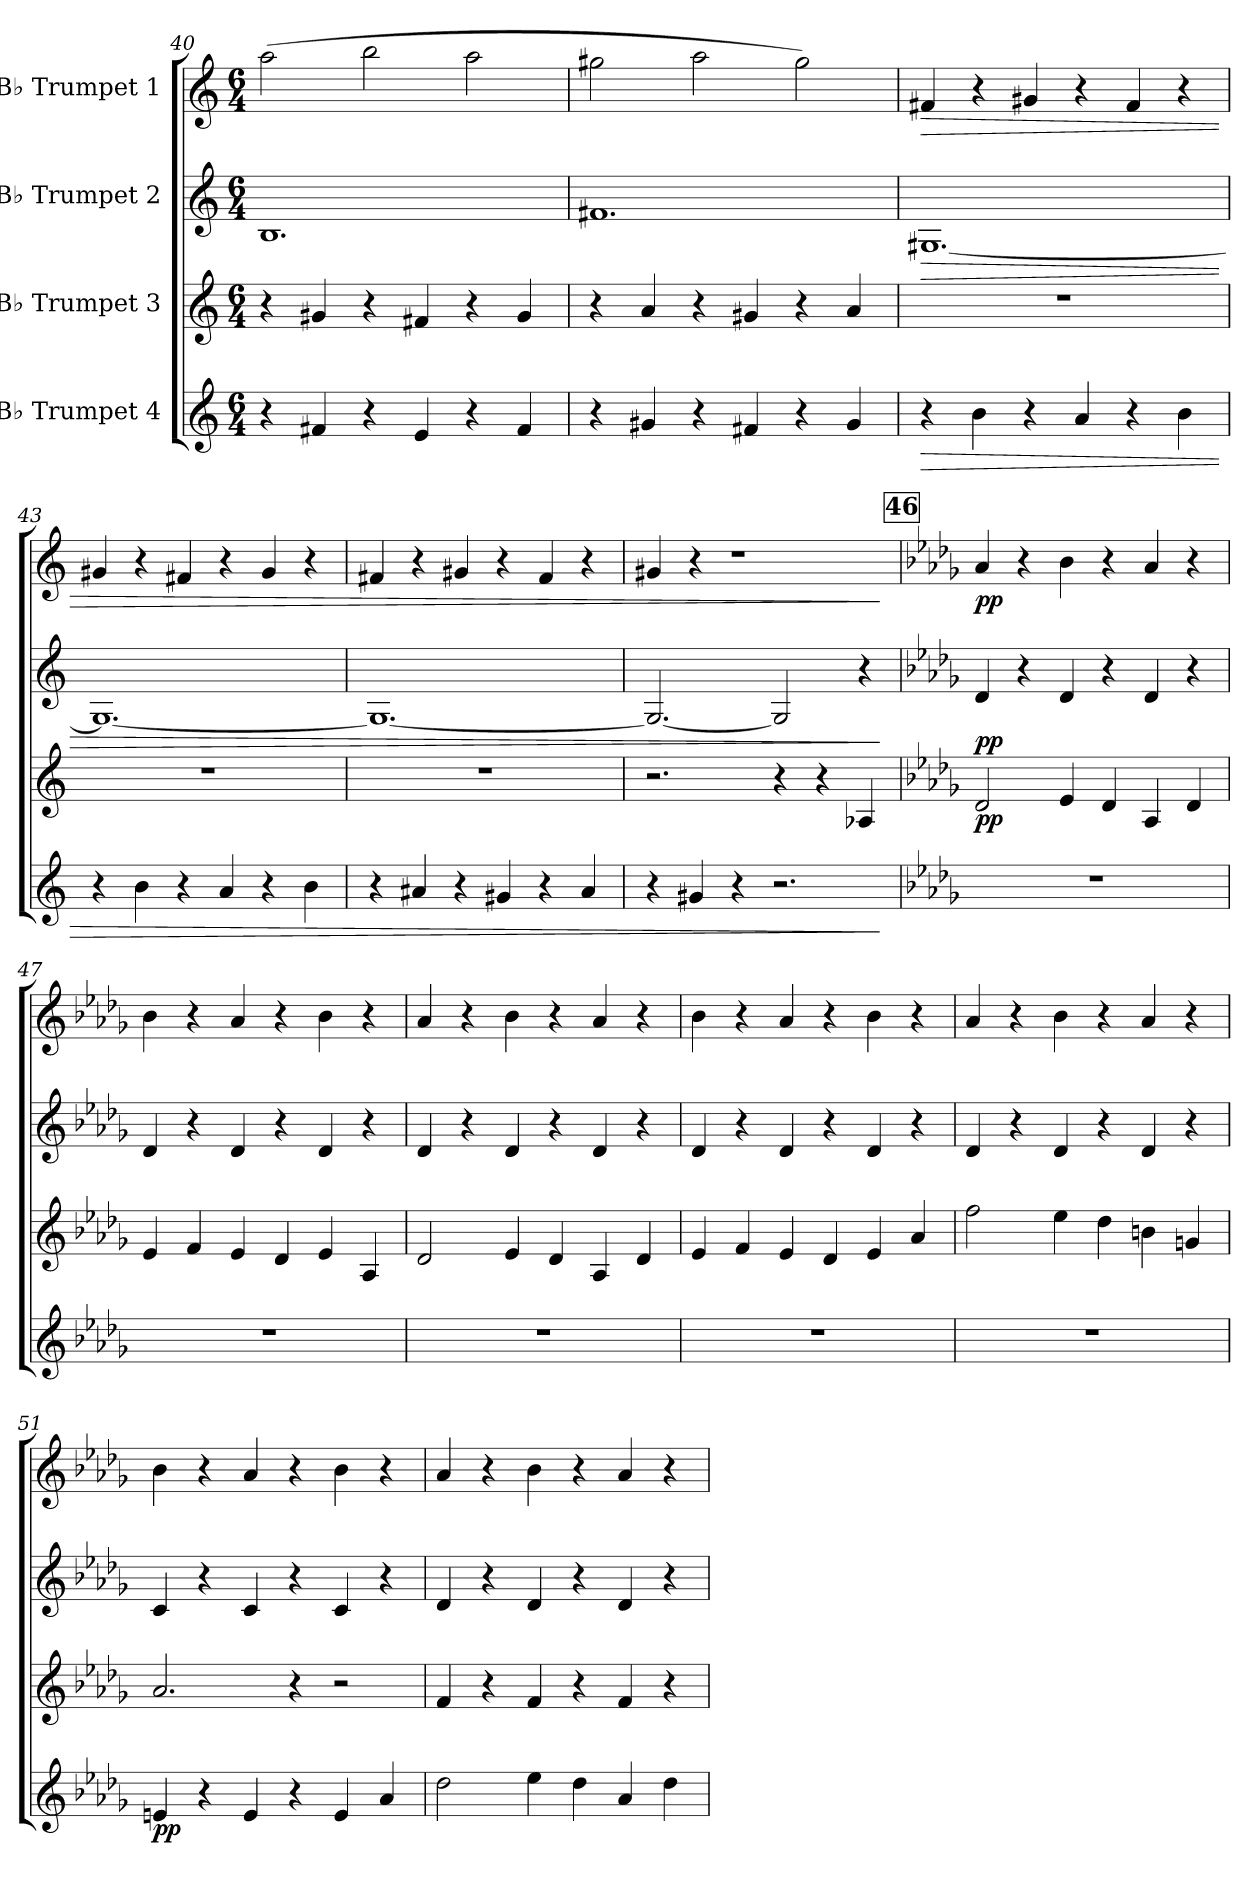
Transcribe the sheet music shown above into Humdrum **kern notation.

**kern	**dynam	**kern	**dynam	**kern	**dynam	**kern	**dynam
*part4	*part4	*part3	*part3	*part2	*part2	*part1	*part1
*staff4	*staff4	*staff3	*staff3	*staff2	*staff2	*staff1	*staff1
*I"B♭ Trumpet 4	*	*I"B♭ Trumpet 3	*	*I"B♭ Trumpet 2	*	*I"B♭ Trumpet 1	*
*clefG2	*	*clefG2	*	*clefG2	*	*clefG2	*
*ITrd1c2	*	*ITrd1c2	*	*ITrd1c2	*	*ITrd1c2	*
*k[b-e-]	*	*k[b-e-]	*	*k[b-e-]	*	*k[b-e-]	*
*M6/4	*	*M6/4	*	*M6/4	*	*M6/4	*
=40	=40	=40	=40	=40	=40	=40	=40
4r	.	4r	.	1.A	.	(2gg\	.
4en/	.	4f#X/	.	.	.	.	.
4r	.	4r	.	.	.	2aa\	.
4d/	.	4en/	.	.	.	.	.
4r	.	4r	.	.	.	2gg\	.
4e/	.	4f#/	.	.	.	.	.
=41	=41	=41	=41	=41	=41	=41	=41
4r	.	4r	.	1.en	.	2ff#X\	.
4f#X/	.	4g/	.	.	.	.	.
4r	.	4r	.	.	.	2gg\	.
4en/	.	4f#X/	.	.	.	.	.
4r	.	4r	.	.	.	2ff#\)	.
4f#/	.	4g/	.	.	.	.	.
!!LO:LB:g=z
=42	=42	=42	=42	=42	=42	=42	=42
!	!LO:HP:b	!	!	!	!LO:HP:b	!	!LO:HP:b
4r	>	1.r	.	[1.F#X	>	4en/	>
4a\	.	.	.	.	.	4r	.
4r	.	.	.	.	.	4f#X/	.
4g/	.	.	.	.	.	4r	.
4r	.	.	.	.	.	4e/	.
4a\	.	.	.	.	.	4r	.
=43	=43	=43	=43	=43	=43	=43	=43
4r	.	1.r	.	1.F#_	.	4f#X/	.
4a\	.	.	.	.	.	4r	.
4r	.	.	.	.	.	4en/	.
4g/	.	.	.	.	.	4r	.
4r	.	.	.	.	.	4f#/	.
4a\	.	.	.	.	.	4r	.
=44	=44	=44	=44	=44	=44	=44	=44
4r	.	1.r	.	1.F#_	.	4en/	.
4g#X/	.	.	.	.	.	4r	.
4r	.	.	.	.	.	4f#X/	.
4f#X/	.	.	.	.	.	4r	.
4r	.	.	.	.	.	4e/	.
4g#/	.	.	.	.	.	4r	.
=45	=45	=45	=45	=45	=45	=45	=45
4r	.	2.r	.	2.F#/_	.	4f#X/	.
4f#X/	.	.	.	.	.	4r	.
4r	.	.	.	.	.	1r	.
2.r	.	4r	.	2F#/]	.	.	.
.	.	4r	.	.	.	.	.
.	.	4G-X/	.	4r	.	.	.
.	]	.	.	.	]	.	]
!!LO:REH:place=s1:a:B:fs=14:t=46
=46	=46	=46	=46	=46	=46	=46	=46
*k[b-e-a-d-g-c-f-]	*	*k[b-e-a-d-g-c-f-]	*	*k[b-e-a-d-g-c-f-]	*	*k[b-e-a-d-g-c-f-]	*
!	!	!	!LO:DY:b	!	!LO:DY:b	!	!LO:DY:b
1.r	.	2c-/	pp	4c-/	pp	4g-/	pp
.	.	.	.	4r	.	4r	.
.	.	4d-/	.	4c-/	.	4a-\	.
.	.	4c-/	.	4r	.	4r	.
.	.	4G-/	.	4c-/	.	4g-/	.
.	.	4c-/	.	4r	.	4r	.
=47	=47	=47	=47	=47	=47	=47	=47
1.r	.	4d-/	.	4c-/	.	4a-\	.
.	.	4e-/	.	4r	.	4r	.
.	.	4d-/	.	4c-/	.	4g-/	.
.	.	4c-/	.	4r	.	4r	.
.	.	4d-/	.	4c-/	.	4a-\	.
.	.	4G-/	.	4r	.	4r	.
!!LO:LB:g=z
=48	=48	=48	=48	=48	=48	=48	=48
1.r	.	2c-/	.	4c-/	.	4g-/	.
.	.	.	.	4r	.	4r	.
.	.	4d-/	.	4c-/	.	4a-\	.
.	.	4c-/	.	4r	.	4r	.
.	.	4G-/	.	4c-/	.	4g-/	.
.	.	4c-/	.	4r	.	4r	.
=49	=49	=49	=49	=49	=49	=49	=49
1.r	.	4d-/	.	4c-/	.	4a-\	.
.	.	4e-/	.	4r	.	4r	.
.	.	4d-/	.	4c-/	.	4g-/	.
.	.	4c-/	.	4r	.	4r	.
.	.	4d-/	.	4c-/	.	4a-\	.
.	.	4g-/	.	4r	.	4r	.
=50	=50	=50	=50	=50	=50	=50	=50
1.r	.	2ee-\	.	4c-/	.	4g-/	.
.	.	.	.	4r	.	4r	.
.	.	4dd-\	.	4c-/	.	4a-\	.
.	.	4cc-\	.	4r	.	4r	.
.	.	4an\	.	4c-/	.	4g-/	.
.	.	4fn/	.	4r	.	4r	.
=51	=51	=51	=51	=51	=51	=51	=51
!	!LO:DY:b	!	!	!	!	!	!
4dn/	pp	2.g-/	.	4B-/	.	4a-\	.
4r	.	.	.	4r	.	4r	.
4d/	.	.	.	4B-/	.	4g-/	.
4r	.	4r	.	4r	.	4r	.
4d/	.	2r	.	4B-/	.	4a-\	.
4g-/	.	.	.	4r	.	4r	.
=52	=52	=52	=52	=52	=52	=52	=52
2cc-\	.	4e-/	.	4c-/	.	4g-/	.
.	.	4r	.	4r	.	4r	.
4dd-\	.	4e-/	.	4c-/	.	4a-\	.
4cc-\	.	4r	.	4r	.	4r	.
4g-/	.	4e-/	.	4c-/	.	4g-/	.
4cc-\	.	4r	.	4r	.	4r	.
=	=	=	=	=	=	=	=
*-	*-	*-	*-	*-	*-	*-	*-
